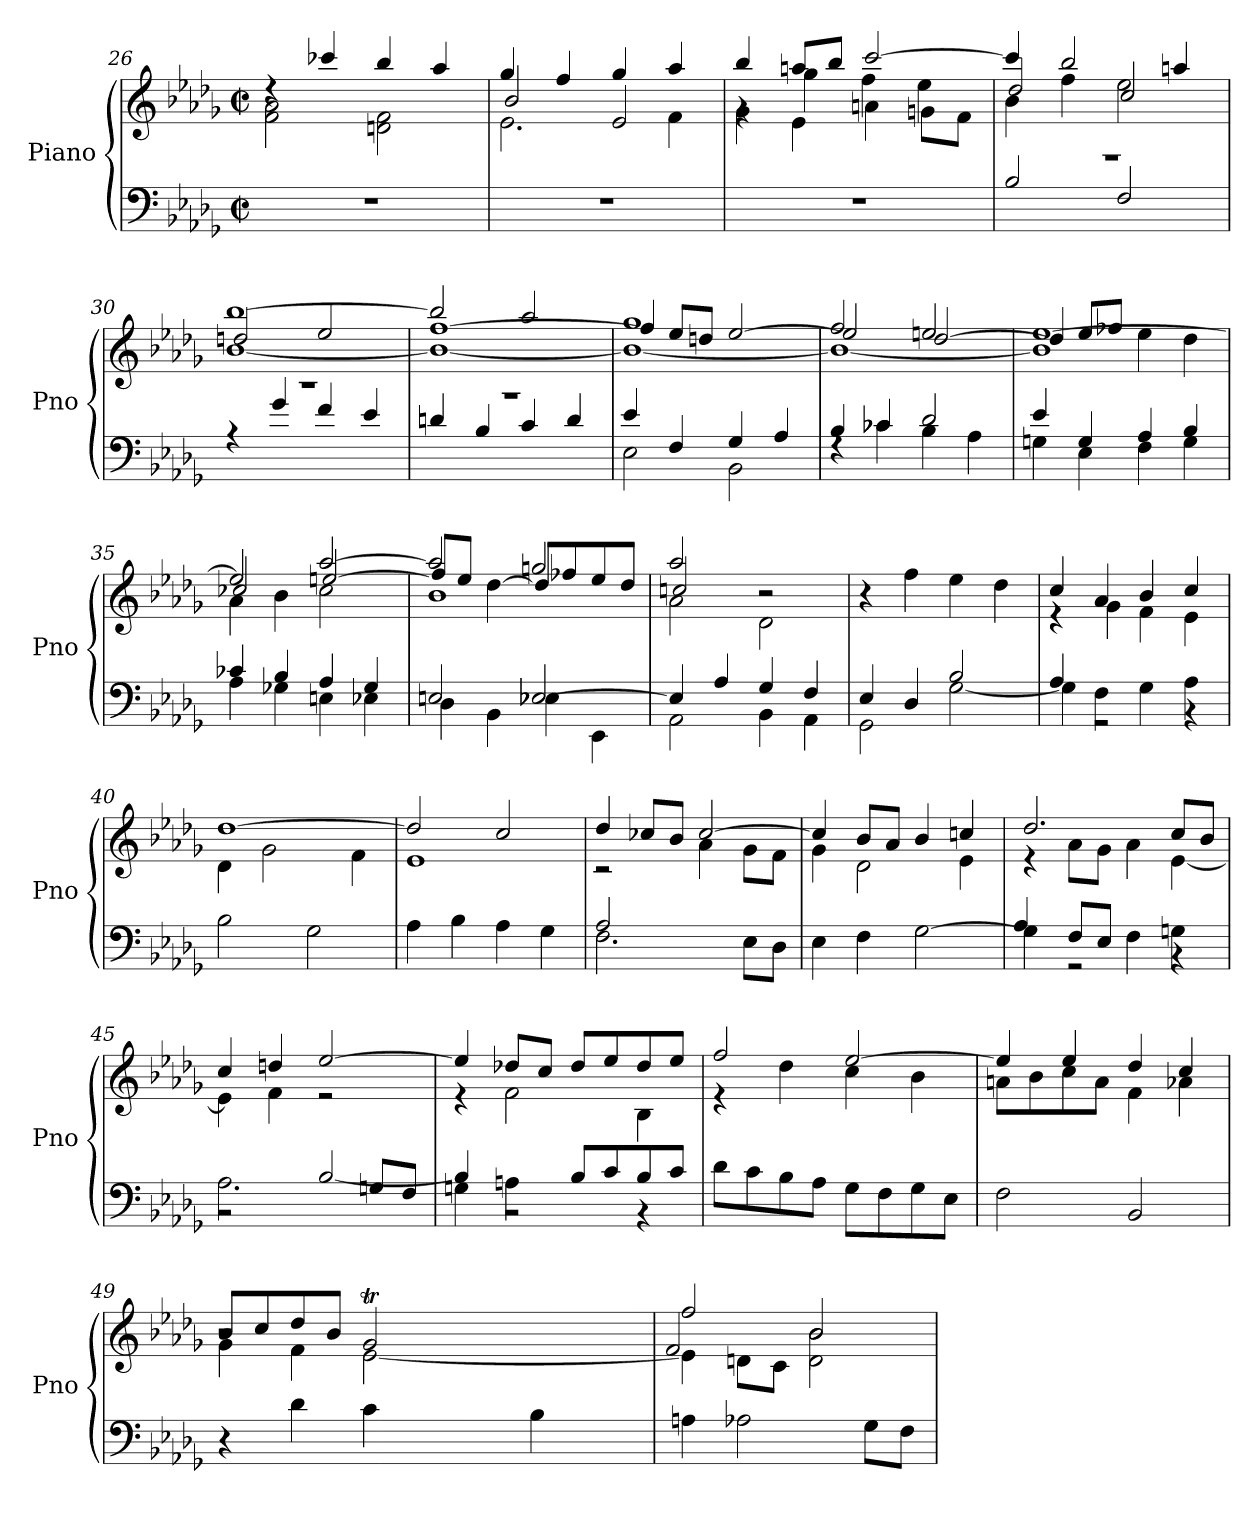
**kern	**kern
*part1	*part1
*staff2	*staff1
*I"Piano	*
*I'Pno	*
*clefF4	*clefG2
*k[b-e-a-d-g-]	*k[b-e-a-d-g-]
*M2/2	*M2/2
*met(c|)	*met(c|)
=26	=26
*	*^
1r	4rdd	2f\ 2a-\
.	4ccc-X/	.
.	4bb-/	2dn\ 2f\
.	4aa-/	.
=27	=27	=27
*	*	*^
1r	4gg-/	2.e-\	2b-/
.	4ff/	.	.
.	4gg-/	.	2e-/
.	4aa-/	4f\	.
=28	=28	=28	=28
1r	4bb-/	4g-\	4rg
.	8aan/L	4e-\	4gg-\
.	8bb-/J	.	.
.	[2ccc/	4an\	4ff\
.	.	8gn\L	4ee-\
.	.	8f\J	.
=29	=29	=29	=29
*^	*	*	*
1r	2B-/	4ccc/]	4b-\	2dd-/
.	.	2bb-/	4ff\	.
.	2F/	.	2ee-\	2cc/
.	.	4aan/	.	.
=30	=30	=30	=30	=30
1r	4rA	[1bb-	[1b-	2ddn/
.	4g-/	.	.	.
.	4f/	.	.	2ee-/
.	4e-/	.	.	.
!!LO:PB:g=z	!!	!!
=31	=31	=31	=31	=31
1r	4dn/	2bb-/]	1b-_	[1ff
.	4B-/	.	.	.
.	4c/	2aa-/	.	.
.	4d/	.	.	.
=32	=32	=32	=32	=32
4e-/	2E-\	1gg-	1b-_	4ff/]
4F/	.	.	.	8ee-/L
.	.	.	.	8ddn/J
4G-/	2BB-\	.	.	[2ee-/
4A-/	.	.	.	.
=33	=33	=33	=33	=33
4B-/	4rF	2ff/	1b-_	2ee-/]
4c-X/	4c-\	.	.	.
2d-/	4B-\	2eeni/	.	[2dd-/
.	4A-\	.	.	.
=34	=34	=34	=34	=34
4e-/	4Gn\	[1ee-	1b-]	4dd-/]
4G/	4E-\	.	.	8ee-/L
.	.	.	.	8ff-Xj/J
4A-/	4F\	.	.	4ee-\
4B-/	4G\	.	.	4dd-\
=35	=35	=35	=35	=35
4c-X/	4A-\	2ee-/]	4a-\	2cc-X/
4B-/	4G-X\	.	4b-\	.
4A-/	4Eni\	[2aa-/	2cc-\	[2eeni/
4G-/	4E-\	.	.	.
=36	=36	=36	=36	=36
2Eni/	4D-\	2aa-/]	1b-	8ff-/L]
.	.	.	.	8ee-/J
.	4BB-\	.	.	[4dd-\
[2E-/	4E-\	2ggn/	.	8dd-/L]
.	.	.	.	8ff-X/
.	4EE-\	.	.	8ee-/
.	.	.	.	8dd-/J
!!LO:LB:g=z	!!	!!
=37	=37	=37	=37	=37
4E-/]	2AA-\	2aa-/	2a-\	2ccn/
4A-/	.	.	.	.
4G-/	4BB-\	2r	2d-\	2r
4F/	4AA-\	.	.	.
*	*	*v	*v	*v
=38	=38	=38
4E-/	2GG-\	4r
4D-/	.	4ff\
2B-/	[2G-\	4ee-\
.	.	4dd-\
=39	=39	=39
*	*	*^
4A-/	4G-\]	4cc/	4r
4F\	2r	4a-/	4g-\
4G-\	.	4b-/	4f\
4A-\	4r	4cc/	4e-\
*v	*v	*	*
=40	=40	=40
2B-\	[1dd-	4d-\
.	.	2g-\
2G-\	.	.
.	.	4f\
=41	=41	=41
4A-\	2dd-/]	1e-
4B-\	.	.
4A-\	2cc/	.
4G-\	.	.
=42	=42	=42
*^	*	*
2A-/	2.F\	4dd-/	2r
.	.	8cc-X/L	.
.	.	8b-/J	.
2ryy	.	[2cc-/	4a-\
.	8E-\L	.	8g-\L
.	8D-\J	.	8f\J
*v	*v	*	*
=43	=43	=43
4E-\	4cc-/]	4g-\
4F\	8b-/L	2d-\
.	8a-/J	.
[2G-\	4b-/	.
.	4ccn/	4e-\
!!LO:LB:g=z	!!
=44	=44	=44
*^	*	*
4G-\]	4A-/	2.dd-/	4r
8F/L	2r	.	8a-\L
8E-/J	.	.	8g-\J
4F\	.	.	4a-\
4Gn\	4r	8cc/L	[4e-\
.	.	8b-/J	.
=45	=45	=45	=45
2.A-\	2r	4cc/	4e-\]
.	.	4ddn/	4f\
.	[2B-/	[2ee-/	2r
8Gn/L	.	.	.
8F/J	.	.	.
=46	=46	=46	=46
4Gn\	4B-/]	4ee-/]	4r
4An\	2r	8dd-X/L	2f\
.	.	8cc/J	.
8B-/L	.	8dd-/L	.
8c/	.	8ee-/	.
8B-/	4r	8dd-/	4B-\
8c/J	.	8ee-/J	.
*v	*v	*	*
=47	=47	=47
8d-\L	2ff/	4r
8c\	.	.
8B-\	.	4dd-\
8A-\J	.	.
8G-\L	[2ee-/	4cc\
8F\	.	.
8G-\	.	4b-\
8E-\J	.	.
=48	=48	=48
2F\	4ee-/]	8an\L
.	.	8b-\
.	4ee-/	8cc\
.	.	8a\J
2BB-/	4dd-/	4f\
.	4cc/	4a-X\
!!LO:LB:g=z
=49	=49	=49
*	*	*^
4r	8b-/L	4g-\	2r
.	8cc/	.	.
4d-\	8dd-/	4f\	.
.	8b-/J	.	.
4c\	2g-T/	[2e-\	32a-LLLyy
.	.	.	32g-yy
.	.	.	32a-yy
.	.	.	32g-yy
.	.	.	32a-yy
.	.	.	32g-yy
.	.	.	32a-yy
.	.	.	32g-JJJyy
4B-\	.	.	32a-LLLyy
.	.	.	32g-yy
.	.	.	32a-yy
.	.	.	32g-Jyy
.	.	.	16fyy
.	.	.	16g-JJyy
=50	=50	=50	=50
4An\	2ff/	4e-\]	2f/
2A-X\	.	8dn\L	.
.	.	8c\J	.
.	2b-/	2d\	2b-\
8G-\L	.	.	.
8F\J	.	.	.
*	*v	*v	*v
=	=
*-	*-
